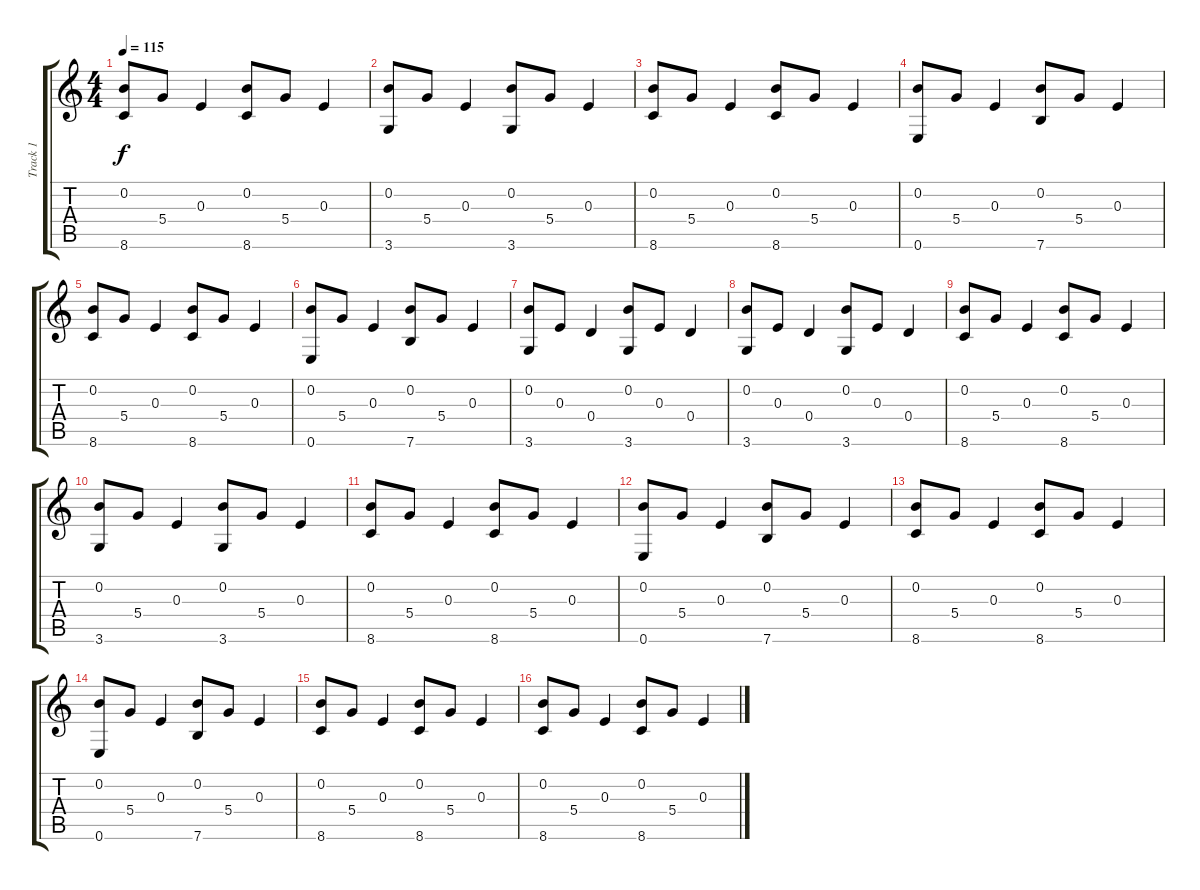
\track ("Track 1" "Track 1") {instrument acousticguitarsteel}
\staff {score tabs}
\tuning (E4 B3 E3 D3 A2 E2) {hide}
\ts (4 4)
\tempo 115
\clef g2
\ks c
(0.2 8.6).8{dy f} 5.4.8 0.3.4 (0.2 8.6).8 5.4.8 0.3.4 |
(0.2 3.6).8 5.4.8 0.3.4 (0.2 3.6).8 5.4.8 0.3.4 |
(0.2 8.6).8 5.4.8 0.3.4 (0.2 8.6).8 5.4.8 0.3.4 |
(0.2 0.6).8 5.4.8 0.3.4 (0.2 7.6).8 5.4.8 0.3.4 |
(0.2 8.6).8 5.4.8 0.3.4 (0.2 8.6).8 5.4.8 0.3.4 |
(0.2 0.6).8 5.4.8 0.3.4 (0.2 7.6).8 5.4.8 0.3.4 |
(0.2 3.6).8 0.3.8 0.4.4 (0.2 3.6).8 0.3.8 0.4.4 |
(0.2 3.6).8 0.3.8 0.4.4 (0.2 3.6).8 0.3.8 0.4.4 |
(0.2 8.6).8 5.4.8 0.3.4 (0.2 8.6).8 5.4.8 0.3.4 |
(0.2 3.6).8 5.4.8 0.3.4 (0.2 3.6).8 5.4.8 0.3.4 |
(0.2 8.6).8 5.4.8 0.3.4 (0.2 8.6).8 5.4.8 0.3.4 |
(0.2 0.6).8 5.4.8 0.3.4 (0.2 7.6).8 5.4.8 0.3.4 |
(0.2 8.6).8 5.4.8 0.3.4 (0.2 8.6).8 5.4.8 0.3.4 |
(0.2 0.6).8 5.4.8 0.3.4 (0.2 7.6).8 5.4.8 0.3.4 |
(0.2 8.6).8 5.4.8 0.3.4 (0.2 8.6).8 5.4.8 0.3.4 |
(0.2 8.6).8 5.4.8 0.3.4 (0.2 8.6).8 5.4.8 0.3.4
